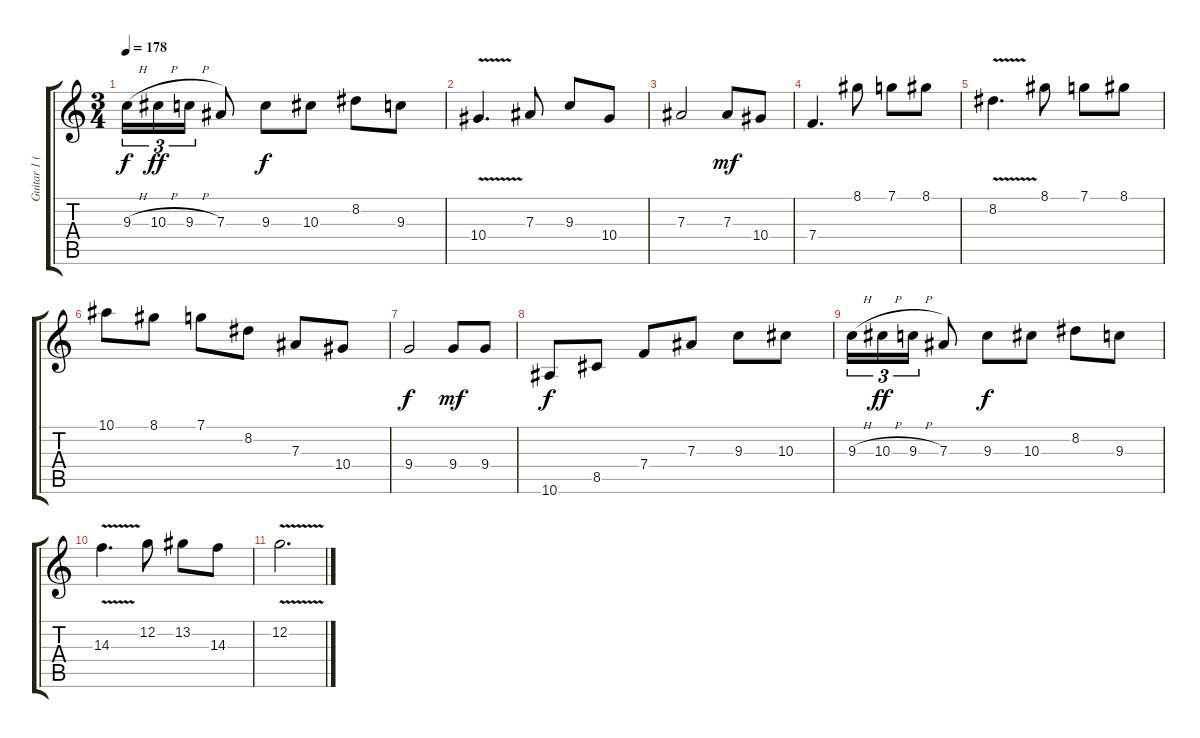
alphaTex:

\track ("Guitar 1 (Lead)" "Guitar 1 (") {instrument distortionguitar}
\staff {score tabs}
\tuning (C4 G3 Eb3 Bb2 F2 C2) {hide}
\ts (3 4)
\tempo 178
\clef g2
\ks c
9.3{h}.16{tu (3 2) dy f} 10.3{h}.16{tu (3 2) dy ff} 9.3{h}.16{tu (3 2)} 7.3.8 9.3.8{dy f} 10.3.8 8.2.8 9.3.8 |
10.4{v}.4{d} 7.3.8 9.3.8 10.4.8 |
7.3.2 7.3.8{dy mf} 10.4.8 |
7.4.4{d} 8.1.8 7.1.8 8.1.8 |
8.2{v}.4{d} 8.1.8 7.1.8 8.1.8 |
10.1.8 8.1.8 7.1.8 8.2.8 7.3.8 10.4.8 |
9.4.2{dy f} 9.4.8{dy mf} 9.4.8 |
10.6.8{dy f} 8.5.8 7.4.8 7.3.8 9.3.8 10.3.8 |
9.3{h}.16{tu (3 2)} 10.3{h}.16{tu (3 2) dy ff} 9.3{h}.16{tu (3 2)} 7.3.8 9.3.8{dy f} 10.3.8 8.2.8 9.3.8 |
14.3{v}.4{d} 12.2.8 13.2.8 14.3.8 |
12.2{v}.2{d}
